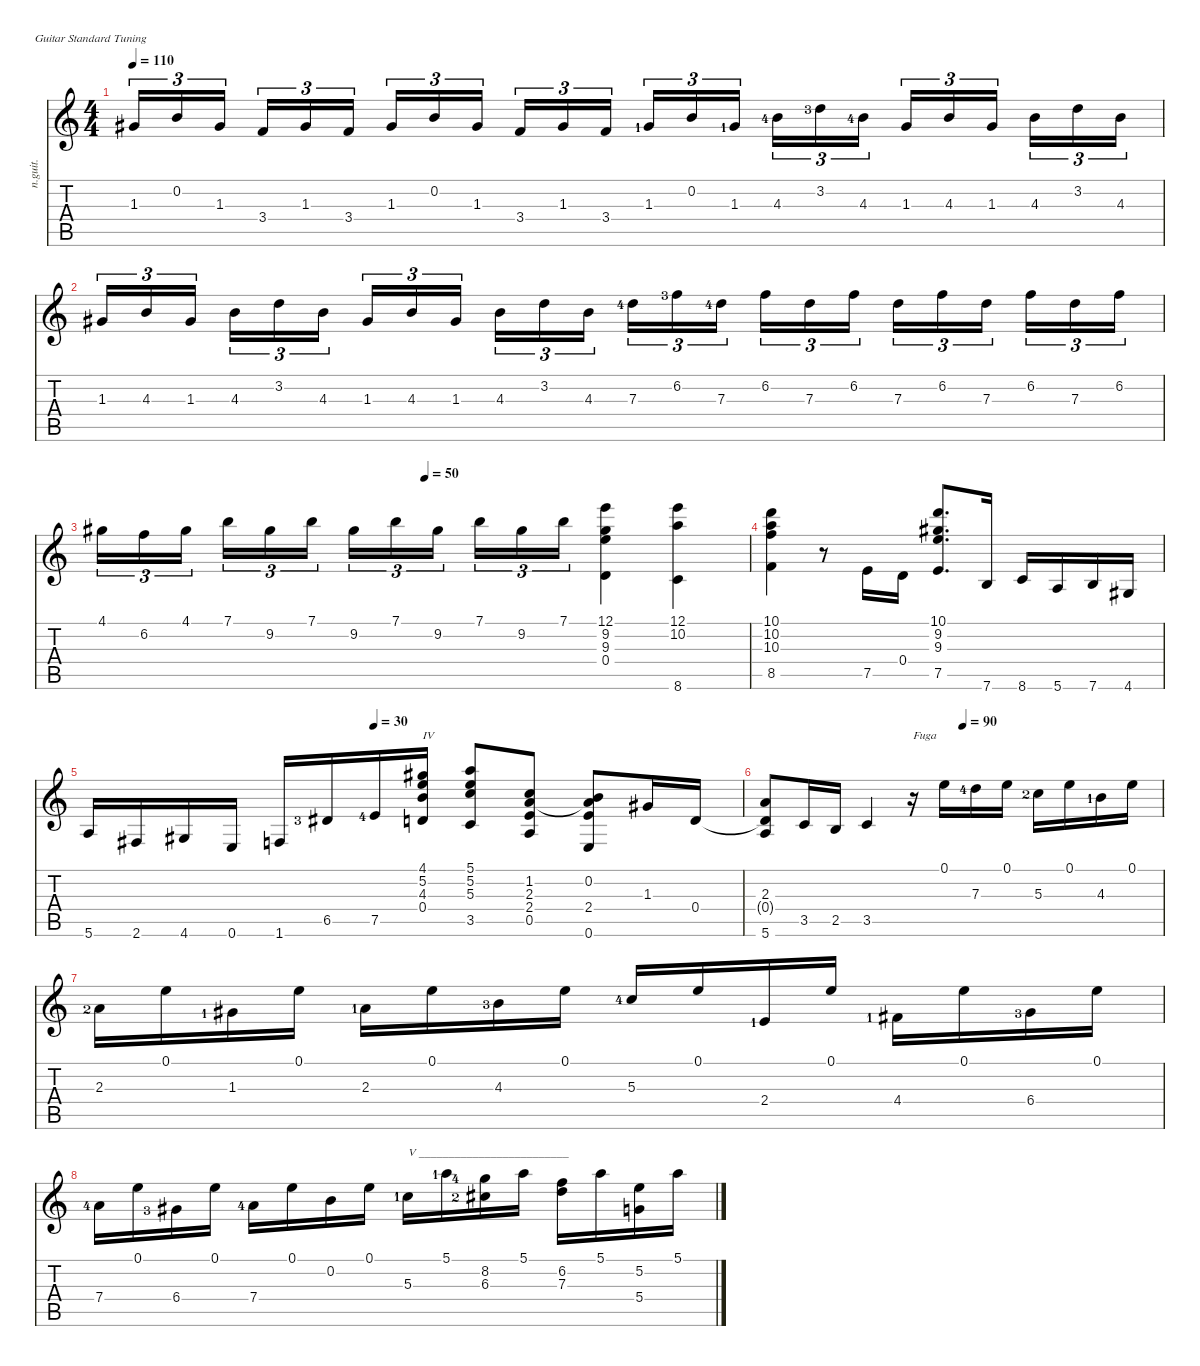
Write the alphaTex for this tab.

\defaultSystemsLayout 4
\hideDynamics
\bracketExtendMode nobrackets
\track ("Guitare classique" "n.guit.") {instrument acousticguitarnylon}
\staff {score tabs}
\tuning (E4 B3 G3 D3 A2 E2)
\ts (4 4)
\tempo 110
\clef g2
\ks c
1.3{acc #}.16{tu (3 2) dy f beam Up} 0.2.16{tu (3 2) beam Up} 1.3{acc #}.16{tu (3 2) beam Up} 3.4.16{tu (3 2) beam Up} 1.3{acc #}.16{tu (3 2) beam Up} 3.4.16{tu (3 2) beam Up} 1.3{acc #}.16{tu (3 2) beam Up} 0.2.16{tu (3 2) beam Up} 1.3{acc #}.16{tu (3 2) beam Up} 3.4.16{tu (3 2) beam Up} 1.3{acc #}.16{tu (3 2) beam Up} 3.4.16{tu (3 2) beam Up} 1.3{lf 2 acc #}.16{tu (3 2) beam Up} 0.2.16{tu (3 2) beam Up} 1.3{lf 2 acc #}.16{tu (3 2) beam Up} 4.3{lf 5}.16{tu (3 2) beam Down} 3.2{lf 4}.16{tu (3 2) beam Down} 4.3{lf 5}.16{tu (3 2) beam Down} 1.3{acc #}.16{tu (3 2) beam Up} 4.3.16{tu (3 2) beam Up} 1.3{acc #}.16{tu (3 2) beam Up} 4.3.16{tu (3 2) beam Down} 3.2.16{tu (3 2) beam Down} 4.3.16{tu (3 2) beam Down} |
1.3{acc #}.16{tu (3 2) beam Up} 4.3.16{tu (3 2) beam Up} 1.3{acc #}.16{tu (3 2) beam Up} 4.3.16{tu (3 2) beam Down} 3.2.16{tu (3 2) beam Down} 4.3.16{tu (3 2) beam Down} 1.3{acc #}.16{tu (3 2) beam Up} 4.3.16{tu (3 2) beam Up} 1.3{acc #}.16{tu (3 2) beam Up} 4.3.16{tu (3 2) beam Down} 3.2.16{tu (3 2) beam Down} 4.3.16{tu (3 2) beam Down} 7.3{lf 5}.16{tu (3 2) beam Down} 6.2{lf 4}.16{tu (3 2) beam Down} 7.3{lf 5}.16{tu (3 2) beam Down} 6.2.16{tu (3 2) beam Down} 7.3.16{tu (3 2) beam Down} 6.2.16{tu (3 2) beam Down} 7.3.16{tu (3 2) beam Down} 6.2.16{tu (3 2) beam Down} 7.3.16{tu (3 2) beam Down} 6.2.16{tu (3 2) beam Down} 7.3.16{tu (3 2) beam Down} 6.2.16{tu (3 2) beam Down} |
\tempo (50 0.5)
4.1{acc #}.16{tu (3 2) beam Down} 6.2.16{tu (3 2) beam Down} 4.1{acc #}.16{tu (3 2) beam Down} 7.1.16{tu (3 2) beam Down} 9.2{acc #}.16{tu (3 2) beam Down} 7.1.16{tu (3 2) beam Down} 9.2{acc #}.16{tu (3 2) beam Down} 7.1.16{tu (3 2) beam Down} 9.2{acc #}.16{tu (3 2) beam Down} 7.1.16{tu (3 2) beam Down} 9.2{acc #}.16{tu (3 2) beam Down} 7.1.16{tu (3 2) beam Down} (12.1 9.2{acc #} 9.3 0.4).4{beam Down} (12.1 10.2 8.6).4{beam Down} |
(10.1 10.2 10.3 8.5).4{beam Down} r.8{beam Down} 7.5.16{beam Up} 0.4.16{beam Up} (10.1 9.2{acc #} 9.3 7.5).8{d beam Up} 7.6.16{beam Up} 8.6.16{beam Up} 5.6.16{beam Up} 7.6.16{beam Up} 4.6{acc #}.16{beam Up} |
\tempo (30 0.4375)
5.6.16{beam Up} 2.6{acc #}.16{beam Up} 4.6{acc #}.16{beam Up} 0.6.16{beam Up} 1.6.16{beam Up} 6.5{lf 4 acc #}.16{beam Up} 7.5{lf 5}.16{beam Up} (4.1{acc #} 5.2 4.3 0.4).16{txt "IV" beam Up} (5.1 5.2 5.3 3.5).8{beam Up} (1.2 2.3 2.4 0.5).8{beam Up} (0.2 2.3{t} 2.4 0.6).8{beam Up} 1.3{acc #}.16{beam Up} 0.4.16{beam Up} |
\tempo (90 0.5)
(2.3 0.4{t} 5.6).8{beam Up} 3.5.16{beam Up} 2.5.16{beam Up} 3.5.4{beam Up} r.16{txt "Fuga" beam Down} 0.1.16{beam Down} 7.3{lf 5}.16{beam Down} 0.1.16{beam Down} 5.3{lf 3}.16{beam Down} 0.1.16{beam Down} 4.3{lf 2}.16{beam Down} 0.1.16{beam Down} |
2.3{lf 3}.16{beam Down} 0.1.16{beam Down} 1.3{lf 2 acc #}.16{beam Down} 0.1.16{beam Down} 2.3{lf 2}.16{beam Down} 0.1.16{beam Down} 4.3{lf 4}.16{beam Down} 0.1.16{beam Down} 5.3{lf 5}.16{beam Up} 0.1.16{beam Up} 2.4{lf 2}.16{beam Up} 0.1.16{beam Up} 4.4{lf 2 acc #}.16{beam Down} 0.1.16{beam Down} 6.4{lf 4 acc #}.16{beam Down} 0.1.16{beam Down} |
7.4{lf 5}.16{beam Down} 0.1.16{beam Down} 6.4{lf 4 acc #}.16{beam Down} 0.1.16{beam Down} 7.4{lf 5}.16{beam Down} 0.1.16{beam Down} 0.2.16{beam Down} 0.1.16{beam Down} 5.3{lf 2}.16{txt "V _________________________" beam Down} 5.1{lf 2}.16{beam Down} (8.2{lf 5} 6.3{lf 3 acc #}).16{beam Down} 5.1.16{beam Down} (6.2 7.3).16{beam Down} 5.1.16{beam Down} (5.2 5.4).16{beam Down} 5.1.16{beam Down}
